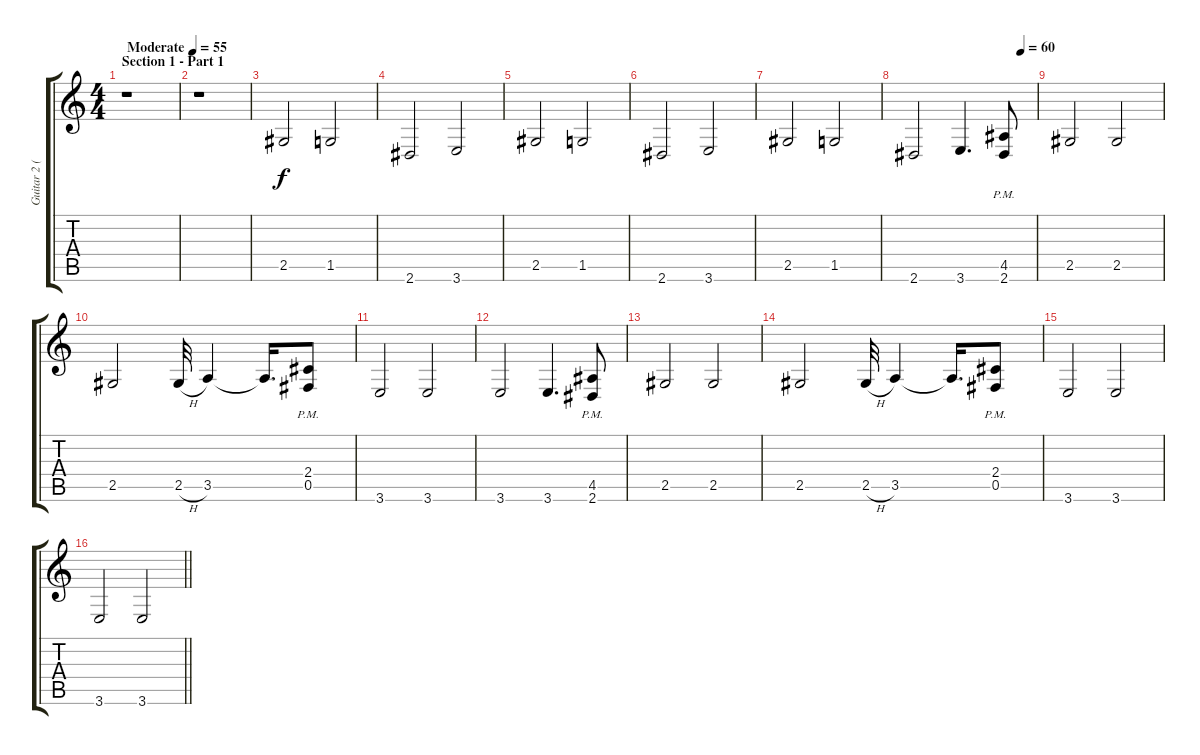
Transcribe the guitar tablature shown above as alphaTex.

\track ("Guitar 2 (Distortion)" "Guitar 2 (") {instrument distortionguitar}
\staff {score tabs}
\tuning (Db4 Ab3 E3 B2 Gb2 Db2) {hide}
\ts (4 4)
\section ("" "Section 1 - Part 1")
\tempo (55 "Moderate")
\clef g2
\ks c
r.1{dy f instrument distortionguitar} |
r.1 |
2.5.2 1.5.2 |
2.6.2 3.6.2 |
2.5.2 1.5.2 |
2.6.2 3.6.2 |
2.5.2 1.5.2 |
\tempo (60 0.875)
2.6.2 3.6.4{d} (4.5{pm} 2.6{pm}).8 |
2.5.2 2.5.2 |
2.5.2 2.5{h}.32 3.5.4 3.5{t}.16{d} (2.4{pm} 0.5{pm}).8 |
3.6.2 3.6.2 |
3.6.2 3.6.4{d} (4.5{pm} 2.6{pm}).8 |
2.5.2 2.5.2 |
2.5.2 2.5{h}.32 3.5.4 3.5{t}.16{d} (2.4{pm} 0.5{pm}).8 |
3.6.2 3.6.2 |
\barLineRight lightlight
3.6.2 3.6.2
